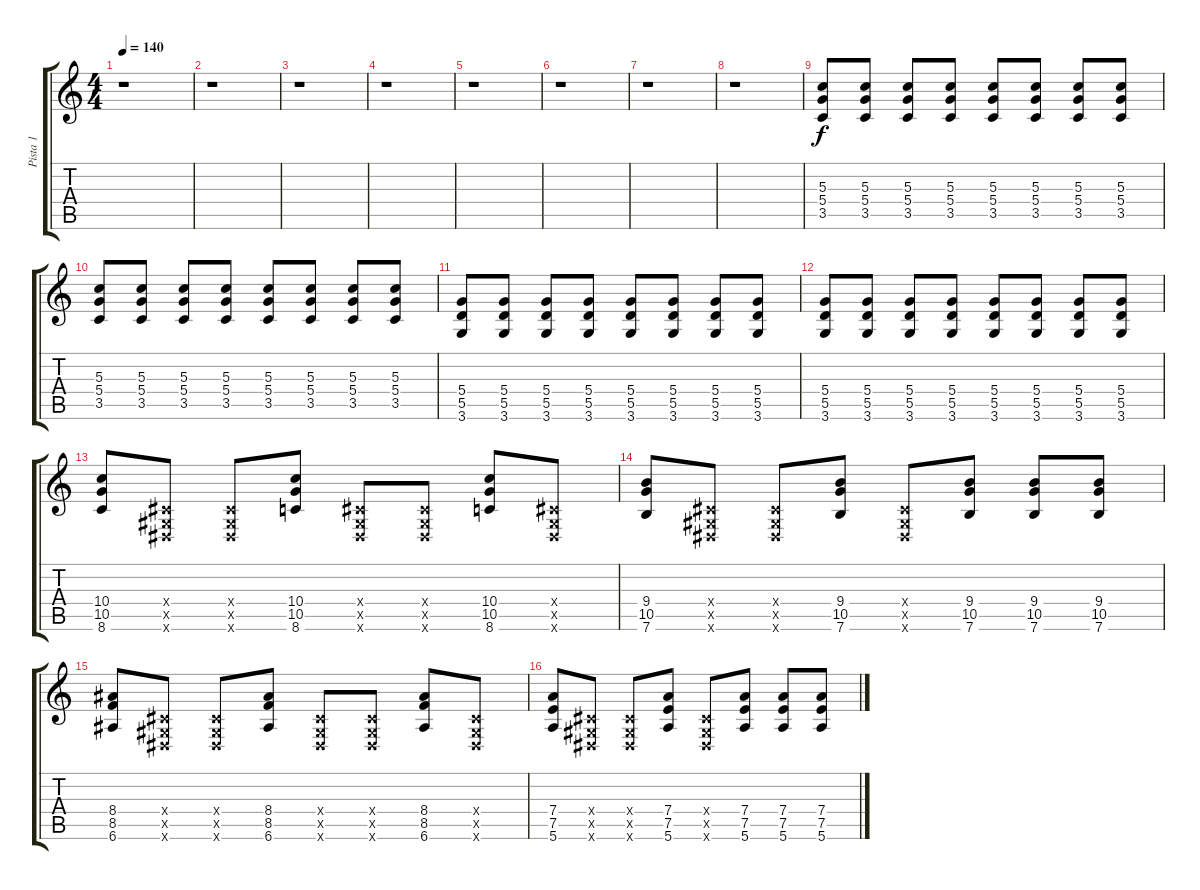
\track ("Pista 1" "Pista 1") {instrument distortionguitar}
\staff {score tabs}
\tuning (E4 B3 G3 D3 A2 E2) {hide}
\ts (4 4)
\tempo 140
\clef g2
\ks c
r.1{dy f} |
r.1 |
r.1 |
r.1 |
r.1 |
r.1 |
r.1 |
r.1 |
(5.3 5.4 3.5).8 (5.3 5.4 3.5).8 (5.3 5.4 3.5).8 (5.3 5.4 3.5).8 (5.3 5.4 3.5).8 (5.3 5.4 3.5).8 (5.3 5.4 3.5).8 (5.3 5.4 3.5).8 |
(5.3 5.4 3.5).8 (5.3 5.4 3.5).8 (5.3 5.4 3.5).8 (5.3 5.4 3.5).8 (5.3 5.4 3.5).8 (5.3 5.4 3.5).8 (5.3 5.4 3.5).8 (5.3 5.4 3.5).8 |
(5.4 5.5 3.6).8 (5.4 5.5 3.6).8 (5.4 5.5 3.6).8 (5.4 5.5 3.6).8 (5.4 5.5 3.6).8 (5.4 5.5 3.6).8 (5.4 5.5 3.6).8 (5.4 5.5 3.6).8 |
(5.4 5.5 3.6).8 (5.4 5.5 3.6).8 (5.4 5.5 3.6).8 (5.4 5.5 3.6).8 (5.4 5.5 3.6).8 (5.4 5.5 3.6).8 (5.4 5.5 3.6).8 (5.4 5.5 3.6).8 |
(10.4 10.5 8.6).8 (-1.4{x} -1.5{x} -1.6{x}).8 (-1.4{x} -1.5{x} -1.6{x}).8 (10.4 10.5 8.6).8 (-1.4{x} -1.5{x} -1.6{x}).8 (-1.4{x} -1.5{x} -1.6{x}).8 (10.4 10.5 8.6).8 (-1.4{x} -1.5{x} -1.6{x}).8 |
(9.4 10.5 7.6).8 (-1.4{x} -1.5{x} -1.6{x}).8 (-1.4{x} -1.5{x} -1.6{x}).8 (9.4 10.5 7.6).8 (-1.4{x} -1.5{x} -1.6{x}).8 (9.4 10.5 7.6).8 (9.4 10.5 7.6).8 (9.4 10.5 7.6).8 |
(8.4 8.5 6.6).8 (-1.4{x} -1.5{x} -1.6{x}).8 (-1.4{x} -1.5{x} -1.6{x}).8 (8.4 8.5 6.6).8 (-1.4{x} -1.5{x} -1.6{x}).8 (-1.4{x} -1.5{x} -1.6{x}).8 (8.4 8.5 6.6).8 (-1.4{x} -1.5{x} -1.6{x}).8 |
(7.4 7.5 5.6).8 (-1.4{x} -1.5{x} -1.6{x}).8 (-1.4{x} -1.5{x} -1.6{x}).8 (7.4 7.5 5.6).8 (-1.4{x} -1.5{x} -1.6{x}).8 (7.4 7.5 5.6).8 (7.4 7.5 5.6).8 (7.4 7.5 5.6).8
